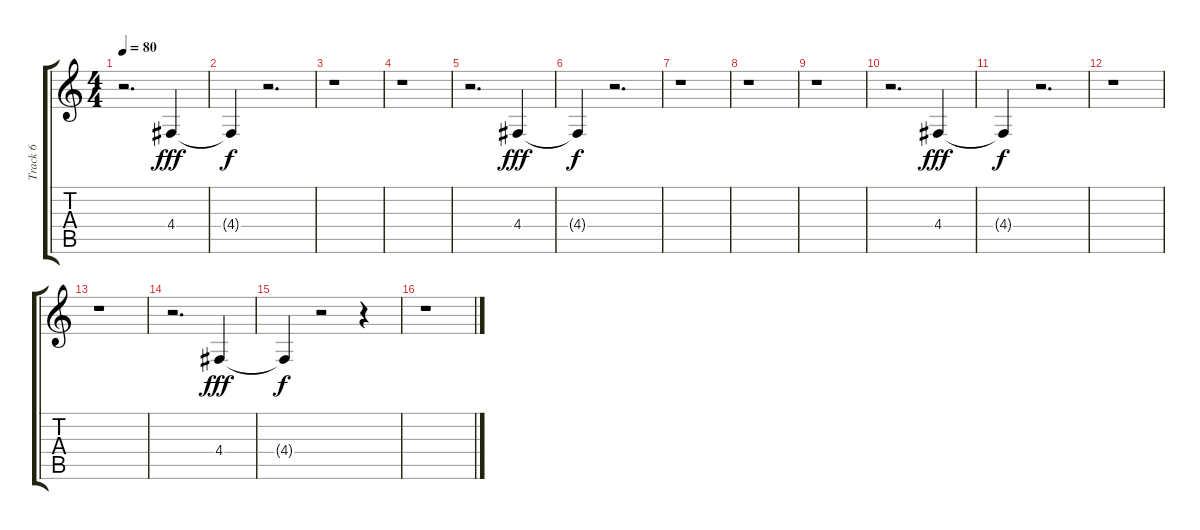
\track ("Track 6" "Track 6") {instrument woodblock}
\staff {score tabs}
\tuning (E4 B3 G3 D3 A2 E2) {hide}
\ts (4 4)
\tempo 80
\clef g2
\ks c
r.2{d dy fff instrument woodblock} 4.4.4{volume 4} |
4.4{t}.4{dy f} r.2{d} |
r.1 |
r.1 |
r.2{d} 4.4.4{dy fff volume 16} |
4.4{t}.4{dy f} r.2{d} |
r.1 |
r.1 |
r.1 |
r.2{d} 4.4.4{dy fff} |
4.4{t}.4{dy f} r.2{d} |
r.1 |
r.1 |
r.2{d} 4.4.4{dy fff} |
4.4{t}.4{dy f} r.2 r.4 |
r.1
